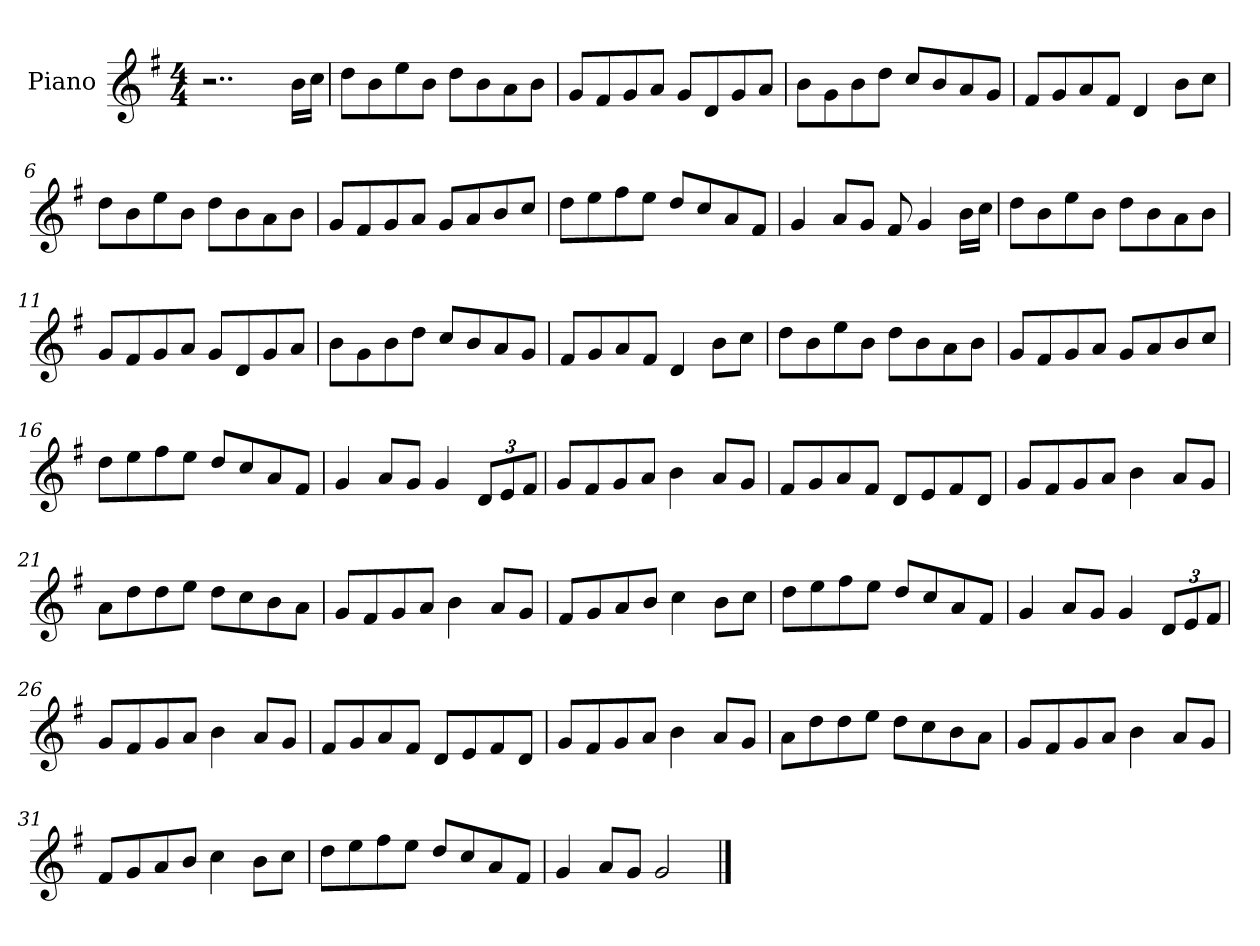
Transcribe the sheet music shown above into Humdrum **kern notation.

**kern
*part1
*staff1
*I"Piano
*I'Pno
*clefG2
*k[f#]
*M4/4
=1
2..r
16b\LL
16cc\JJ
=2
8dd\L
8b\
8ee\
8b\J
8dd\L
8b\
8a\
8b\J
=3
8g/L
8f#/
8g/
8a/J
8g/L
8d/
8g/
8a/J
=4
8b\L
8g\
8b\
8dd\J
8cc/L
8b/
8a/
8g/J
=5
8f#/L
8g/
8a/
8f#/J
4d/
8b\L
8cc\J
=6
8dd\L
8b\
8ee\
8b\J
8dd\L
8b\
8a\
8b\J
=7
8g/L
8f#/
8g/
8a/J
8g/L
8a/
8b/
8cc/J
=8
8dd\L
8ee\
8ff#\
8ee\J
8dd/L
8cc/
8a/
8f#/J
=9
4g/
8a/L
8g/J
8f#/
4g/
16b\LL
16cc\JJ
=10
8dd\L
8b\
8ee\
8b\J
8dd\L
8b\
8a\
8b\J
=11
8g/L
8f#/
8g/
8a/J
8g/L
8d/
8g/
8a/J
=12
8b\L
8g\
8b\
8dd\J
8cc/L
8b/
8a/
8g/J
=13
8f#/L
8g/
8a/
8f#/J
4d/
8b\L
8cc\J
=14
8dd\L
8b\
8ee\
8b\J
8dd\L
8b\
8a\
8b\J
=15
8g/L
8f#/
8g/
8a/J
8g/L
8a/
8b/
8cc/J
=16
8dd\L
8ee\
8ff#\
8ee\J
8dd/L
8cc/
8a/
8f#/J
=17
4g/
8a/L
8g/J
4g/
*Xbrackettup
12d/L
12e/
12f#/J
=18
8g/L
8f#/
8g/
8a/J
4b\
8a/L
8g/J
=19
8f#/L
8g/
8a/
8f#/J
8d/L
8e/
8f#/
8d/J
=20
8g/L
8f#/
8g/
8a/J
4b\
8a/L
8g/J
=21
8a\L
8dd\
8dd\
8ee\J
8dd\L
8cc\
8b\
8a\J
=22
8g/L
8f#/
8g/
8a/J
4b\
8a/L
8g/J
=23
8f#/L
8g/
8a/
8b/J
4cc\
8b\L
8cc\J
=24
8dd\L
8ee\
8ff#\
8ee\J
8dd/L
8cc/
8a/
8f#/J
=25
4g/
8a/L
8g/J
4g/
12d/L
12e/
12f#/J
=26
8g/L
8f#/
8g/
8a/J
4b\
8a/L
8g/J
=27
8f#/L
8g/
8a/
8f#/J
8d/L
8e/
8f#/
8d/J
=28
8g/L
8f#/
8g/
8a/J
4b\
8a/L
8g/J
=29
8a\L
8dd\
8dd\
8ee\J
8dd\L
8cc\
8b\
8a\J
=30
8g/L
8f#/
8g/
8a/J
4b\
8a/L
8g/J
=31
8f#/L
8g/
8a/
8b/J
4cc\
8b\L
8cc\J
=32
8dd\L
8ee\
8ff#\
8ee\J
8dd/L
8cc/
8a/
8f#/J
=33
4g/
8a/L
8g/J
2g/
==
*-
